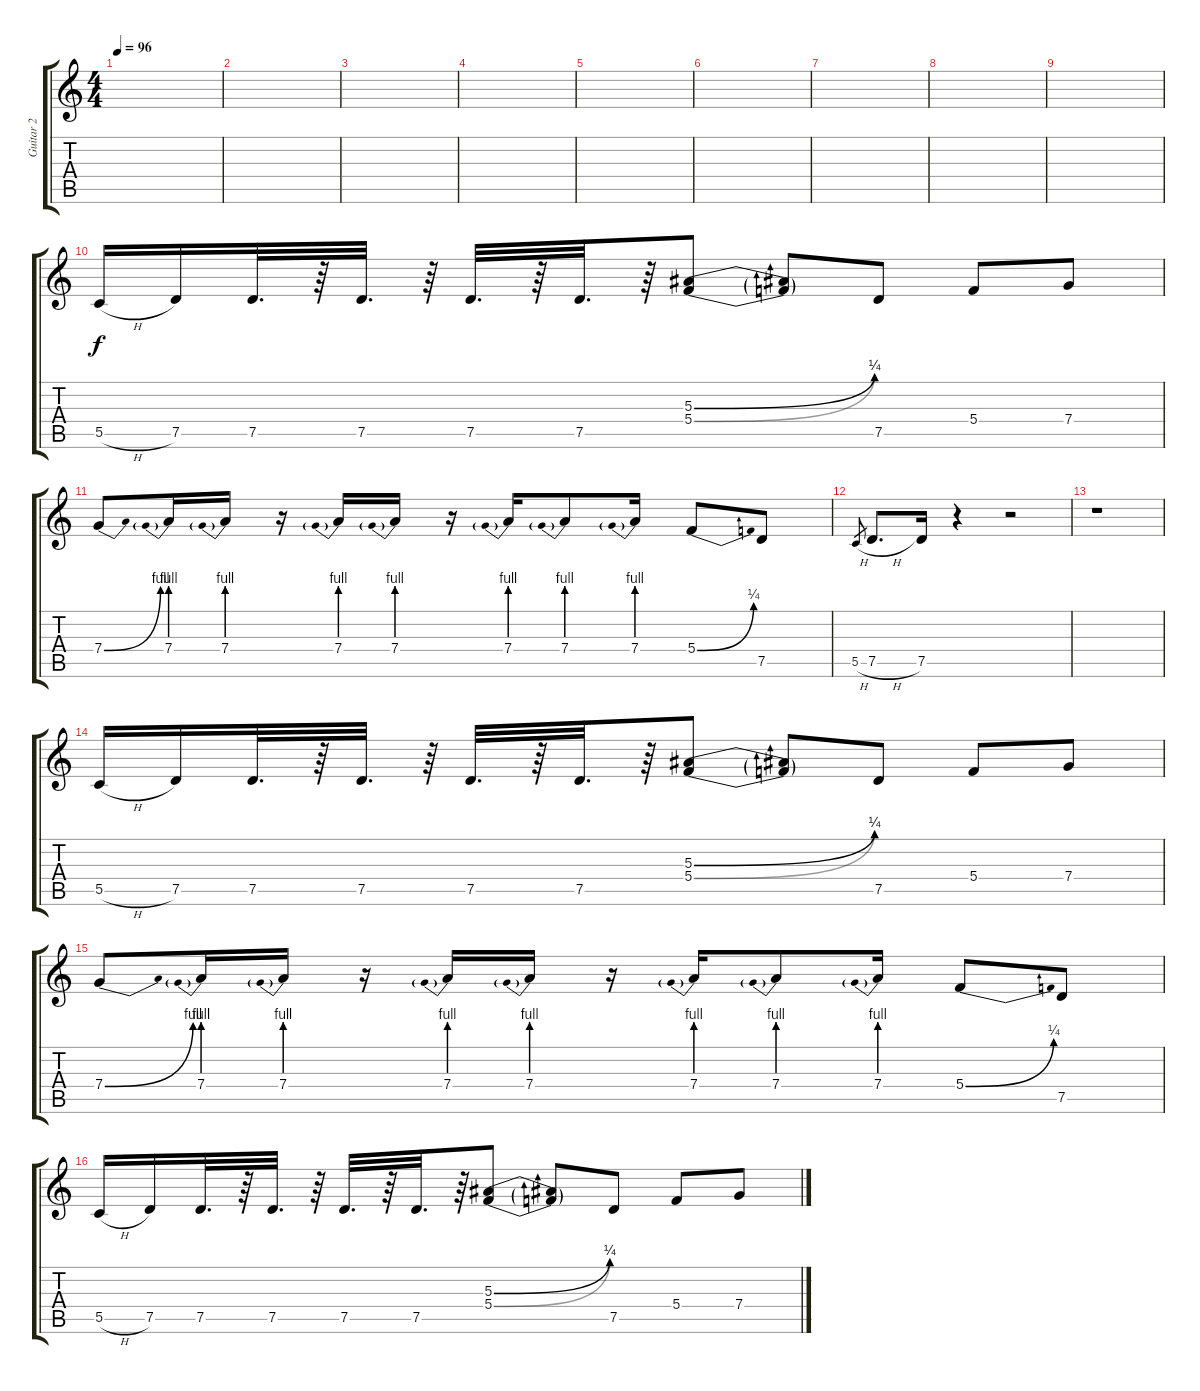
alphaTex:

\track ("Guitar 2" "Guitar 2") {instrument distortionguitar}
\staff {score tabs}
\tuning (D4 A3 F3 C3 G2 D2) {hide}
\ts (4 4)
\tempo 96
\clef g2
\ks c
|
|
|
|
|
|
|
|
|
5.5{h}.16 7.5.16 7.5.32{d} r.64 7.5.32{d} r.64 7.5.32{d} r.64 7.5.32{d} r.64 (5.3{be (bend 0 0 60 1)} 5.4{be (bend 0 0 60 1)}).8 (5.3{t} 5.4{t}).8 7.5.8 5.4.8 7.4.8 |
7.4{be (bend 0 0 60 4)}.8 7.4{be (prebend 0 4 60 4)}.16 7.4{be (prebend 0 4 60 4)}.16 r.16 7.4{be (prebend 0 4 60 4)}.16 7.4{be (prebend 0 4 60 4)}.16 r.16 7.4{be (prebend 0 4 60 4)}.16 7.4{be (prebend 0 4 60 4)}.8 7.4{be (prebend 0 4 60 4)}.16 5.4{be (bend 0 0 60 1)}.8 7.5.8 |
5.5{h}.8{gr} 7.5{h}.8{d} 7.5.16 r.4 r.2 |
r.1 |
5.5{h}.16 7.5.16 7.5.32{d} r.64 7.5.32{d} r.64 7.5.32{d} r.64 7.5.32{d} r.64 (5.3{be (bend 0 0 60 1)} 5.4{be (bend 0 0 60 1)}).8 (5.3{t} 5.4{t}).8 7.5.8 5.4.8 7.4.8 |
7.4{be (bend 0 0 60 4)}.8 7.4{be (prebend 0 4 60 4)}.16 7.4{be (prebend 0 4 60 4)}.16 r.16 7.4{be (prebend 0 4 60 4)}.16 7.4{be (prebend 0 4 60 4)}.16 r.16 7.4{be (prebend 0 4 60 4)}.16 7.4{be (prebend 0 4 60 4)}.8 7.4{be (prebend 0 4 60 4)}.16 5.4{be (bend 0 0 60 1)}.8 7.5.8 |
5.5{h}.16 7.5.16 7.5.32{d} r.64 7.5.32{d} r.64 7.5.32{d} r.64 7.5.32{d} r.64 (5.3{be (bend 0 0 60 1)} 5.4{be (bend 0 0 60 1)}).8 (5.3{t} 5.4{t}).8 7.5.8 5.4.8 7.4.8
